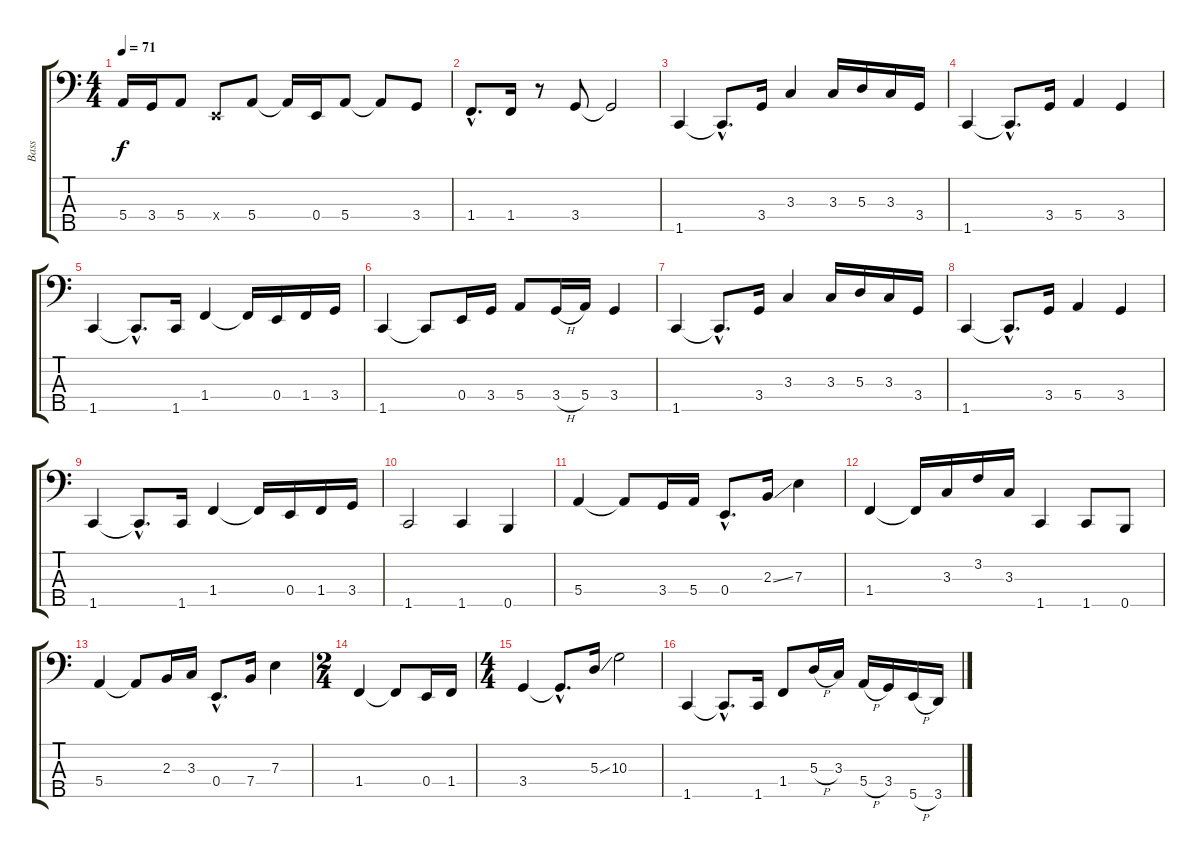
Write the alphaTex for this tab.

\track ("Bass" "Bass") {instrument electricbassfinger}
\staff {score tabs}
\tuning (G2 D2 A1 E1 B0) {hide}
\ts (4 4)
\tempo 71
\clef f4
\ks c
5.4.16{dy f} 3.4.16 5.4.8 0.4{x}.8 5.4.8 5.4{t}.16 0.4.16 5.4.8 5.4{t}.8 3.4.8 |
1.4{hac}.8{d} 1.4.16 r.8 3.4.8 3.4{t}.2 |
1.5.4 1.5{hac t}.8{d} 3.4.16 3.3.4 3.3.16 5.3.16 3.3.16 3.4.16 |
1.5.4 1.5{hac t}.8{d} 3.4.16 5.4.4 3.4.4 |
1.5.4 1.5{hac t}.8{d} 1.5.16 1.4.4 1.4{t}.16 0.4.16 1.4.16 3.4.16 |
1.5.4 1.5{t}.8 0.4.16 3.4.16 5.4.8 3.4{h}.16 5.4.16 3.4.4 |
1.5.4 1.5{hac t}.8{d} 3.4.16 3.3.4 3.3.16 5.3.16 3.3.16 3.4.16 |
1.5.4 1.5{hac t}.8{d} 3.4.16 5.4.4 3.4.4 |
1.5.4 1.5{hac t}.8{d} 1.5.16 1.4.4 1.4{t}.16 0.4.16 1.4.16 3.4.16 |
1.5.2 1.5.4 0.5.4 |
5.4.4 5.4{t}.8 3.4.16 5.4.16 0.4{hac}.8{d} 2.3{ss}.16 7.3.4 |
1.4.4 1.4{t}.16 3.3.16 3.2.16 3.3.16 1.5.4 1.5.8 0.5.8 |
5.4.4 5.4{t}.8 2.3.16 3.3.16 0.4{hac}.8{d} 7.4.16 7.3.4 |
\ts (2 4)
1.4.4 1.4{t}.8 0.4.16 1.4.16 |
\ts (4 4)
3.4.4 3.4{hac t}.8{d} 5.3{ss}.16 10.3.2 |
1.5.4 1.5{hac t}.8{d} 1.5.16 1.4.8 5.3{h}.16 3.3.16 5.4{h}.16 3.4.16 5.5{h}.16 3.5.16
